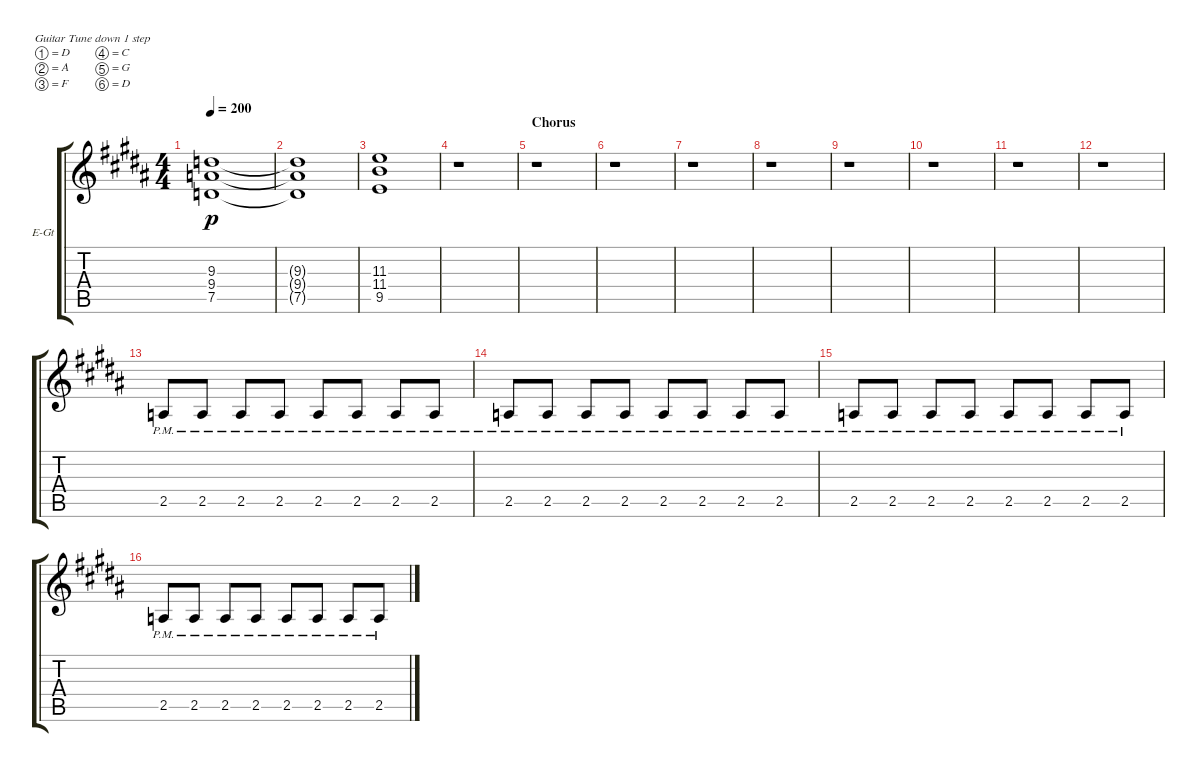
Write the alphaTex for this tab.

\defaultSystemsLayout 4
\bracketExtendMode groupsimilarinstruments
\firstSystemTrackNameOrientation horizontal
\otherSystemsTrackNameOrientation horizontal
\track ("Rhythm Left" "E-Gt") {instrument distortionguitar}
\staff {score tabs}
\tuning (D4 A3 F3 C3 G2 D2)
\ts (4 4)
\tempo 200
\clef g2
\ks b
(7.5 9.3 9.4).1{dy p} |
(7.5{t} 9.3{t} 9.4{t}).1 |
(9.5 11.4 11.3).1 |
r.1 |
\section ("" "Chorus")
r.1 |
r.1 |
r.1 |
r.1 |
r.1 |
r.1 |
r.1 |
r.1 |
2.5{pm}.8 2.5{pm}.8 2.5{pm}.8 2.5{pm}.8 2.5{pm}.8 2.5{pm}.8 2.5{pm}.8 2.5{pm}.8 |
2.5{pm}.8 2.5{pm}.8 2.5{pm}.8 2.5{pm}.8 2.5{pm}.8 2.5{pm}.8 2.5{pm}.8 2.5{pm}.8 |
2.5{pm}.8 2.5{pm}.8 2.5{pm}.8 2.5{pm}.8 2.5{pm}.8 2.5{pm}.8 2.5{pm}.8 2.5{pm}.8 |
2.5{pm}.8 2.5{pm}.8 2.5{pm}.8 2.5{pm}.8 2.5{pm}.8 2.5{pm}.8 2.5{pm}.8 2.5{pm}.8
